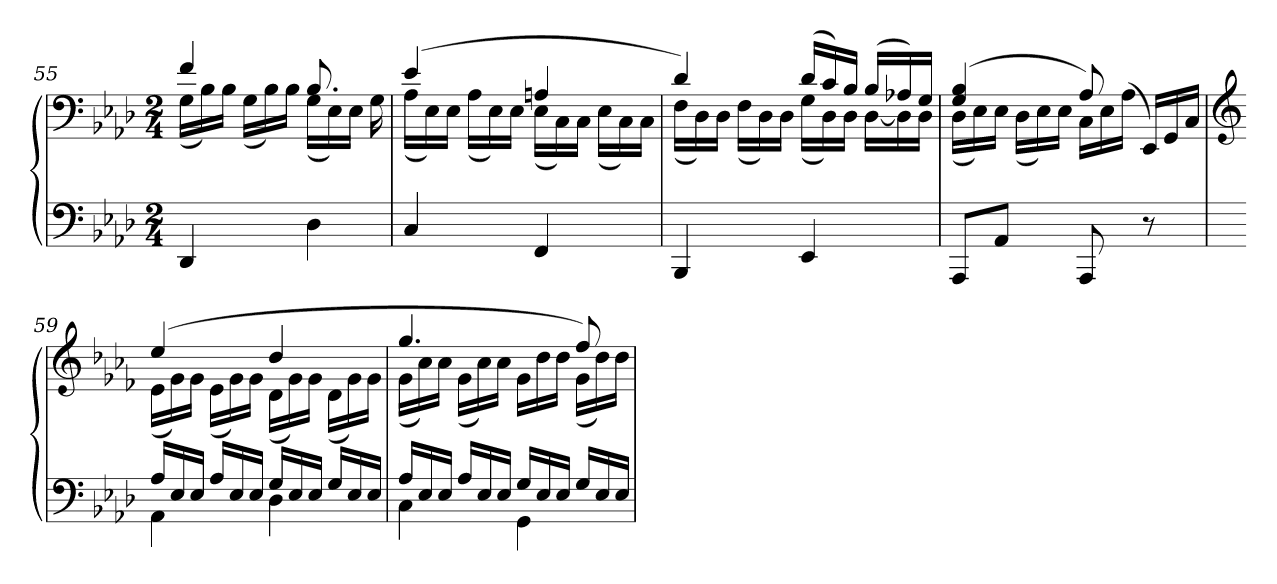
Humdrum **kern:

**kern	**kern
*part1	*part1
*staff2	*staff1
*clefF4	*clefF4
*k[b-e-a-d-]	*k[b-e-a-d-]
*M2/4	*M2/4
=55	=55
*	*^
4DD-/	4f/	(<16G\LL
.	.	16B-\)
.	.	16B-\JJ
.	.	(<16G\LL
8ryy	8ryy	16B-\)
.	.	16B-\JJ
4D-\	8.B-/L	(<16G\LL
.	.	16E-\)
.	.	16E-\JJ
.	16ryy	16G\LL
!!LO:LB:g=z	!!
=56	=56	=56
4C/	(>4e-/	(<16A-\LL
.	.	16E-\)
.	.	16E-\JJ
.	.	(<16A-\LL
8ryy	8ryy	16E-\)
.	.	16E-\JJ
4FF/	4An/	(<16E-\LL
.	.	16C\)
.	.	16C\JJ
.	.	(<16E-\LL
8ryy	8ryy	16C\)
.	.	16C\JJ
=57	=57	=57
4BBB-/	4d-/)	(<16F\LL
.	.	16D-\)
.	.	16D-\JJ
.	.	(<16F\LL
8ryy	8ryy	16D-\)
.	.	16D-\JJ
4EE-/	(>16d-/LL	(<16G\LL
.	16c/)	16D-\)
.	16B-/JJ	16D-\JJ
.	(>16B-/LL	[<16D-\LL
8ryy	16A-X/)	16D-\]
.	16G/JJ	16D-\JJ
=58	=58	=58
8AAA-/L	(>4G/ 4B-/	(<16D-\LL
.	.	16E-\)
8AA-/J	.	16E-\JJ
.	.	(<16D-\LL
8ryy	8ryy	16E-\)
.	.	16E-\JJ
8AAA-/	8A-/)	16C\LL
.	.	16E-\
16ryy	4ryy	(<16A-\JJ
8r	.	16EE-/LL)
.	.	16GG/
16ryy	.	16C/JJ
!!LO:LB:g=z	!!
=59	=59	=59
*	*clefG3	*
*^	*	*
16A-/LL	4AA-\	(>4cc/	(<16c\LL
16E-/	.	.	16e-\)
16E-/JJ	.	.	16e-\JJ
16A-/LL	.	.	(<16c\LL
16E-/	8ryy	8ryy	16e-\)
16E-/JJ	.	.	16e-\JJ
16G/LL	4D-\	4b-/	(<16B-\LL
16E-/	.	.	16e-\)
16E-/JJ	.	.	16e-\JJ
16G/LL	.	.	(<16B-\LL
16E-/	8ryy	8ryy	16e-\)
16E-/JJ	.	.	16e-\JJ
=60	=60	=60	=60
16A-/LL	4C\	4.ee-/	(<16e-\LL
16E-/	.	.	16a-\)
16E-/JJ	.	.	16a-\JJ
16A-/LL	.	.	(<16e-\LL
16E-/	8ryy	.	16a-\)
16E-/JJ	.	.	16a-\JJ
16G/LL	4GG\	8.ryy	16e-\LL
16E-/	.	.	16b-\
16E-/JJ	.	.	16b-\JJ
16G/LL	.	8dd-/)	(<16e-\LL
16E-/	8ryy	.	16b-\)
16E-/JJ	.	16ryy	16b-\JJ
*v	*v	*	*
*	*v	*v
=	=
*-	*-
